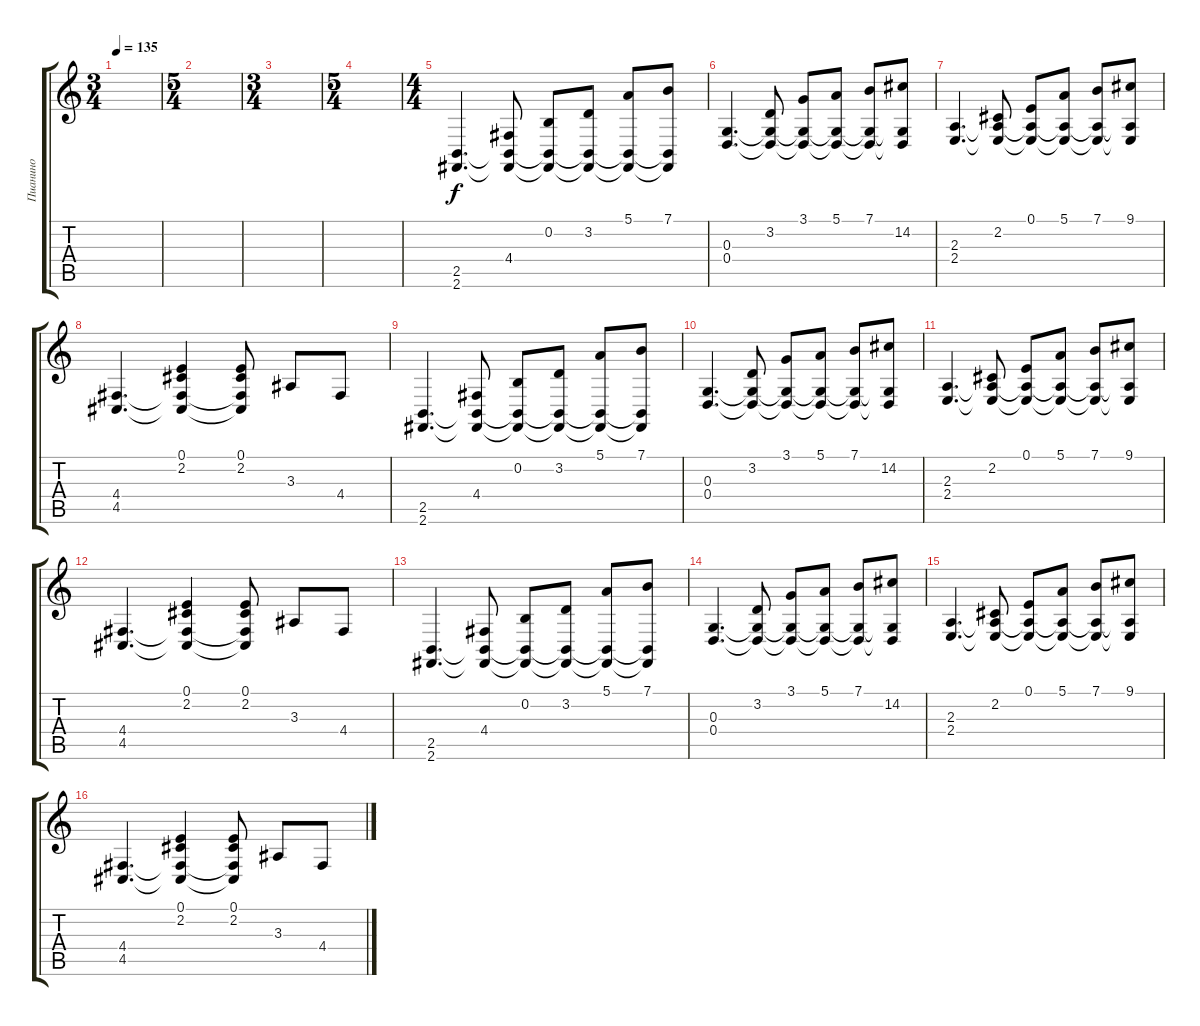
\track ("Пианино" "Пианино") {instrument electricgrandpiano}
\staff {score tabs}
\tuning (E4 B3 G3 D3 A2 E2) {hide}
\ts (3 4)
\tempo 135
\clef g2
\ks c
|
\ts (5 4)
|
\ts (3 4)
|
\ts (5 4)
|
\ts (4 4)
(2.5 2.6).4{d} (4.4 2.5{t} 2.6{t}).8 (0.2 2.5{t} 2.6{t}).8 (3.2 2.5{t} 2.6{t}).8 (5.1 2.5{t} 2.6{t}).8 (7.1 2.5{t} 2.6{t}).8 |
(0.3 0.4).4{d} (3.2 0.3{t} 0.4{t}).8 (3.1 0.3{t} 0.4{t}).8 (5.1 0.3{t} 0.4{t}).8 (7.1 0.3{t} 0.4{t}).8 (14.2 0.3{t} 0.4{t}).8 |
(2.3 2.4).4{d} (2.2 2.3{t} 2.4{t}).8 (0.1 2.3{t} 2.4{t}).8 (5.1 2.3{t} 2.4{t}).8 (7.1 2.3{t} 2.4{t}).8 (9.1 2.3{t} 2.4{t}).8 |
(4.4 4.5).4{d} (0.1 2.2 4.4{t} 4.5{t}).4 (0.1 2.2 4.4{t} 4.5{t}).8 3.3.8 4.4.8 |
(2.5 2.6).4{d} (4.4 2.5{t} 2.6{t}).8 (0.2 2.5{t} 2.6{t}).8 (3.2 2.5{t} 2.6{t}).8 (5.1 2.5{t} 2.6{t}).8 (7.1 2.5{t} 2.6{t}).8 |
(0.3 0.4).4{d} (3.2 0.3{t} 0.4{t}).8 (3.1 0.3{t} 0.4{t}).8 (5.1 0.3{t} 0.4{t}).8 (7.1 0.3{t} 0.4{t}).8 (14.2 0.3{t} 0.4{t}).8 |
(2.3 2.4).4{d} (2.2 2.3{t} 2.4{t}).8 (0.1 2.3{t} 2.4{t}).8 (5.1 2.3{t} 2.4{t}).8 (7.1 2.3{t} 2.4{t}).8 (9.1 2.3{t} 2.4{t}).8 |
(4.4 4.5).4{d} (0.1 2.2 4.4{t} 4.5{t}).4 (0.1 2.2 4.4{t} 4.5{t}).8 3.3.8 4.4.8 |
(2.5 2.6).4{d} (4.4 2.5{t} 2.6{t}).8 (0.2 2.5{t} 2.6{t}).8 (3.2 2.5{t} 2.6{t}).8 (5.1 2.5{t} 2.6{t}).8 (7.1 2.5{t} 2.6{t}).8 |
(0.3 0.4).4{d} (3.2 0.3{t} 0.4{t}).8 (3.1 0.3{t} 0.4{t}).8 (5.1 0.3{t} 0.4{t}).8 (7.1 0.3{t} 0.4{t}).8 (14.2 0.3{t} 0.4{t}).8 |
(2.3 2.4).4{d} (2.2 2.3{t} 2.4{t}).8 (0.1 2.3{t} 2.4{t}).8 (5.1 2.3{t} 2.4{t}).8 (7.1 2.3{t} 2.4{t}).8 (9.1 2.3{t} 2.4{t}).8 |
(4.4 4.5).4{d} (0.1 2.2 4.4{t} 4.5{t}).4 (0.1 2.2 4.4{t} 4.5{t}).8 3.3.8 4.4.8
